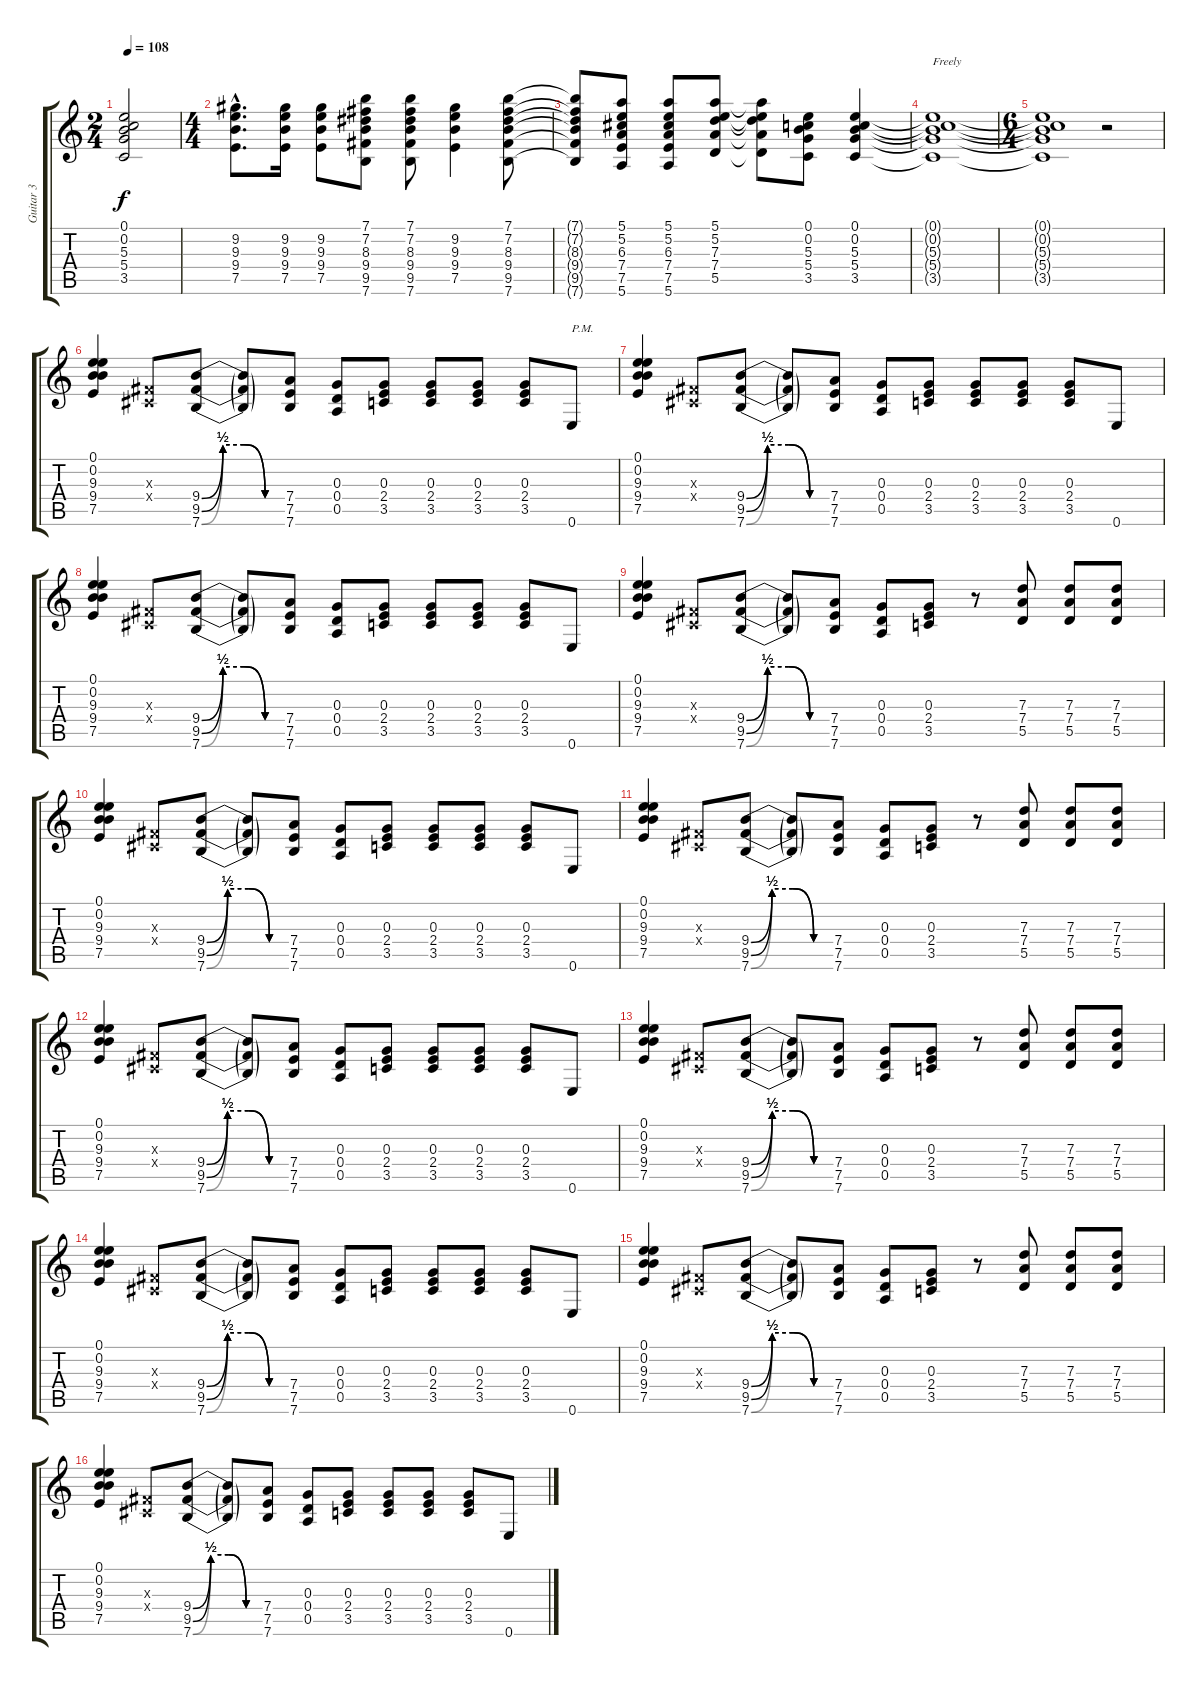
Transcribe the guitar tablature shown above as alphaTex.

\track ("Guitar 3" "Guitar 3") {instrument overdrivenguitar}
\staff {score tabs}
\tuning (E4 B3 G3 D3 A2 E2) {hide}
\ts (2 4)
\tempo 108
\clef g2
\ks c
(0.1{t} 0.2{t} 5.3{t} 5.4{t} 3.5{t}).2{dy f} |
\ts (4 4)
(9.2{hac} 9.3{hac} 9.4{hac} 7.5{hac}).8{d} (9.2 9.3 9.4 7.5).16 (9.2 9.3 9.4 7.5).8 (7.1 7.2 8.3 9.4 9.5 7.6).8 (7.1 7.2 8.3 9.4 9.5 7.6).8 (9.2 9.3 9.4 7.5).4 (7.1 7.2 8.3 9.4 9.5 7.6).8 |
(7.1{t} 7.2{t} 8.3{t} 9.4{t} 9.5{t} 7.6{t}).8 (5.1 5.2 6.3 7.4 7.5 5.6).8 (5.1 5.2 6.3 7.4 7.5 5.6).8 (5.1 5.2 7.3 7.4 5.5).8 (5.1{t} 5.2{t} 7.3{t} 7.4{t} 5.5{t}).8 (0.1 0.2 5.3 5.4 3.5).8 (0.1 0.2 5.3 5.4 3.5).4 |
(0.1{t} 0.2{t} 5.3{t} 5.4{t} 3.5{t}).1{txt "Freely"} |
\ts (6 4)
(0.1{t} 0.2{t} 5.3{t} 5.4{t} 3.5{t}).1 r.2 |
(0.1 0.2 9.3 9.4 7.5).4 (-1.3{x} -1.4{x}).8 (9.4{be (custom 0 0 15 2 30 2 45 0 60 0)} 9.5{be (custom 0 0 15 2 30 2 45 0 60 0)} 7.6{be (custom 0 0 15 2 30 2 45 0 60 0)}).8 (9.4{t} 9.5{t} 7.6{t}).8 (7.4 7.5 7.6).8 (0.3 0.4 0.5).8 (0.3 2.4 3.5).8 (0.3 2.4 3.5).8 (0.3 2.4 3.5).8 (0.3 2.4 3.5).8 0.6.8{txt "P.M."} |
(0.1 0.2 9.3 9.4 7.5).4 (-1.3{x} -1.4{x}).8 (9.4{be (custom 0 0 15 2 30 2 45 0 60 0)} 9.5{be (custom 0 0 15 2 30 2 45 0 60 0)} 7.6{be (custom 0 0 15 2 30 2 45 0 60 0)}).8 (9.4{t} 9.5{t} 7.6{t}).8 (7.4 7.5 7.6).8 (0.3 0.4 0.5).8 (0.3 2.4 3.5).8 (0.3 2.4 3.5).8 (0.3 2.4 3.5).8 (0.3 2.4 3.5).8 0.6.8 |
(0.1 0.2 9.3 9.4 7.5).4 (-1.3{x} -1.4{x}).8 (9.4{be (custom 0 0 15 2 30 2 45 0 60 0)} 9.5{be (custom 0 0 15 2 30 2 45 0 60 0)} 7.6{be (custom 0 0 15 2 30 2 45 0 60 0)}).8 (9.4{t} 9.5{t} 7.6{t}).8 (7.4 7.5 7.6).8 (0.3 0.4 0.5).8 (0.3 2.4 3.5).8 (0.3 2.4 3.5).8 (0.3 2.4 3.5).8 (0.3 2.4 3.5).8 0.6.8 |
(0.1 0.2 9.3 9.4 7.5).4 (-1.3{x} -1.4{x}).8 (9.4{be (custom 0 0 15 2 30 2 45 0 60 0)} 9.5{be (custom 0 0 15 2 30 2 45 0 60 0)} 7.6{be (custom 0 0 15 2 30 2 45 0 60 0)}).8 (9.4{t} 9.5{t} 7.6{t}).8 (7.4 7.5 7.6).8 (0.3 0.4 0.5).8 (0.3 2.4 3.5).8 r.8 (7.3 7.4 5.5).8 (7.3 7.4 5.5).8 (7.3 7.4 5.5).8 |
(0.1 0.2 9.3 9.4 7.5).4 (-1.3{x} -1.4{x}).8 (9.4{be (custom 0 0 15 2 30 2 45 0 60 0)} 9.5{be (custom 0 0 15 2 30 2 45 0 60 0)} 7.6{be (custom 0 0 15 2 30 2 45 0 60 0)}).8 (9.4{t} 9.5{t} 7.6{t}).8 (7.4 7.5 7.6).8 (0.3 0.4 0.5).8 (0.3 2.4 3.5).8 (0.3 2.4 3.5).8 (0.3 2.4 3.5).8 (0.3 2.4 3.5).8 0.6.8 |
(0.1 0.2 9.3 9.4 7.5).4 (-1.3{x} -1.4{x}).8 (9.4{be (custom 0 0 15 2 30 2 45 0 60 0)} 9.5{be (custom 0 0 15 2 30 2 45 0 60 0)} 7.6{be (custom 0 0 15 2 30 2 45 0 60 0)}).8 (9.4{t} 9.5{t} 7.6{t}).8 (7.4 7.5 7.6).8 (0.3 0.4 0.5).8 (0.3 2.4 3.5).8 r.8 (7.3 7.4 5.5).8 (7.3 7.4 5.5).8 (7.3 7.4 5.5).8 |
(0.1 0.2 9.3 9.4 7.5).4 (-1.3{x} -1.4{x}).8 (9.4{be (custom 0 0 15 2 30 2 45 0 60 0)} 9.5{be (custom 0 0 15 2 30 2 45 0 60 0)} 7.6{be (custom 0 0 15 2 30 2 45 0 60 0)}).8 (9.4{t} 9.5{t} 7.6{t}).8 (7.4 7.5 7.6).8 (0.3 0.4 0.5).8 (0.3 2.4 3.5).8 (0.3 2.4 3.5).8 (0.3 2.4 3.5).8 (0.3 2.4 3.5).8 0.6.8 |
(0.1 0.2 9.3 9.4 7.5).4 (-1.3{x} -1.4{x}).8 (9.4{be (custom 0 0 15 2 30 2 45 0 60 0)} 9.5{be (custom 0 0 15 2 30 2 45 0 60 0)} 7.6{be (custom 0 0 15 2 30 2 45 0 60 0)}).8 (9.4{t} 9.5{t} 7.6{t}).8 (7.4 7.5 7.6).8 (0.3 0.4 0.5).8 (0.3 2.4 3.5).8 r.8 (7.3 7.4 5.5).8 (7.3 7.4 5.5).8 (7.3 7.4 5.5).8 |
(0.1 0.2 9.3 9.4 7.5).4 (-1.3{x} -1.4{x}).8 (9.4{be (custom 0 0 15 2 30 2 45 0 60 0)} 9.5{be (custom 0 0 15 2 30 2 45 0 60 0)} 7.6{be (custom 0 0 15 2 30 2 45 0 60 0)}).8 (9.4{t} 9.5{t} 7.6{t}).8 (7.4 7.5 7.6).8 (0.3 0.4 0.5).8 (0.3 2.4 3.5).8 (0.3 2.4 3.5).8 (0.3 2.4 3.5).8 (0.3 2.4 3.5).8 0.6.8 |
(0.1 0.2 9.3 9.4 7.5).4 (-1.3{x} -1.4{x}).8 (9.4{be (custom 0 0 15 2 30 2 45 0 60 0)} 9.5{be (custom 0 0 15 2 30 2 45 0 60 0)} 7.6{be (custom 0 0 15 2 30 2 45 0 60 0)}).8 (9.4{t} 9.5{t} 7.6{t}).8 (7.4 7.5 7.6).8 (0.3 0.4 0.5).8 (0.3 2.4 3.5).8 r.8 (7.3 7.4 5.5).8 (7.3 7.4 5.5).8 (7.3 7.4 5.5).8 |
(0.1 0.2 9.3 9.4 7.5).4 (-1.3{x} -1.4{x}).8 (9.4{be (custom 0 0 15 2 30 2 45 0 60 0)} 9.5{be (custom 0 0 15 2 30 2 45 0 60 0)} 7.6{be (custom 0 0 15 2 30 2 45 0 60 0)}).8 (9.4{t} 9.5{t} 7.6{t}).8 (7.4 7.5 7.6).8 (0.3 0.4 0.5).8 (0.3 2.4 3.5).8 (0.3 2.4 3.5).8 (0.3 2.4 3.5).8 (0.3 2.4 3.5).8 0.6.8
